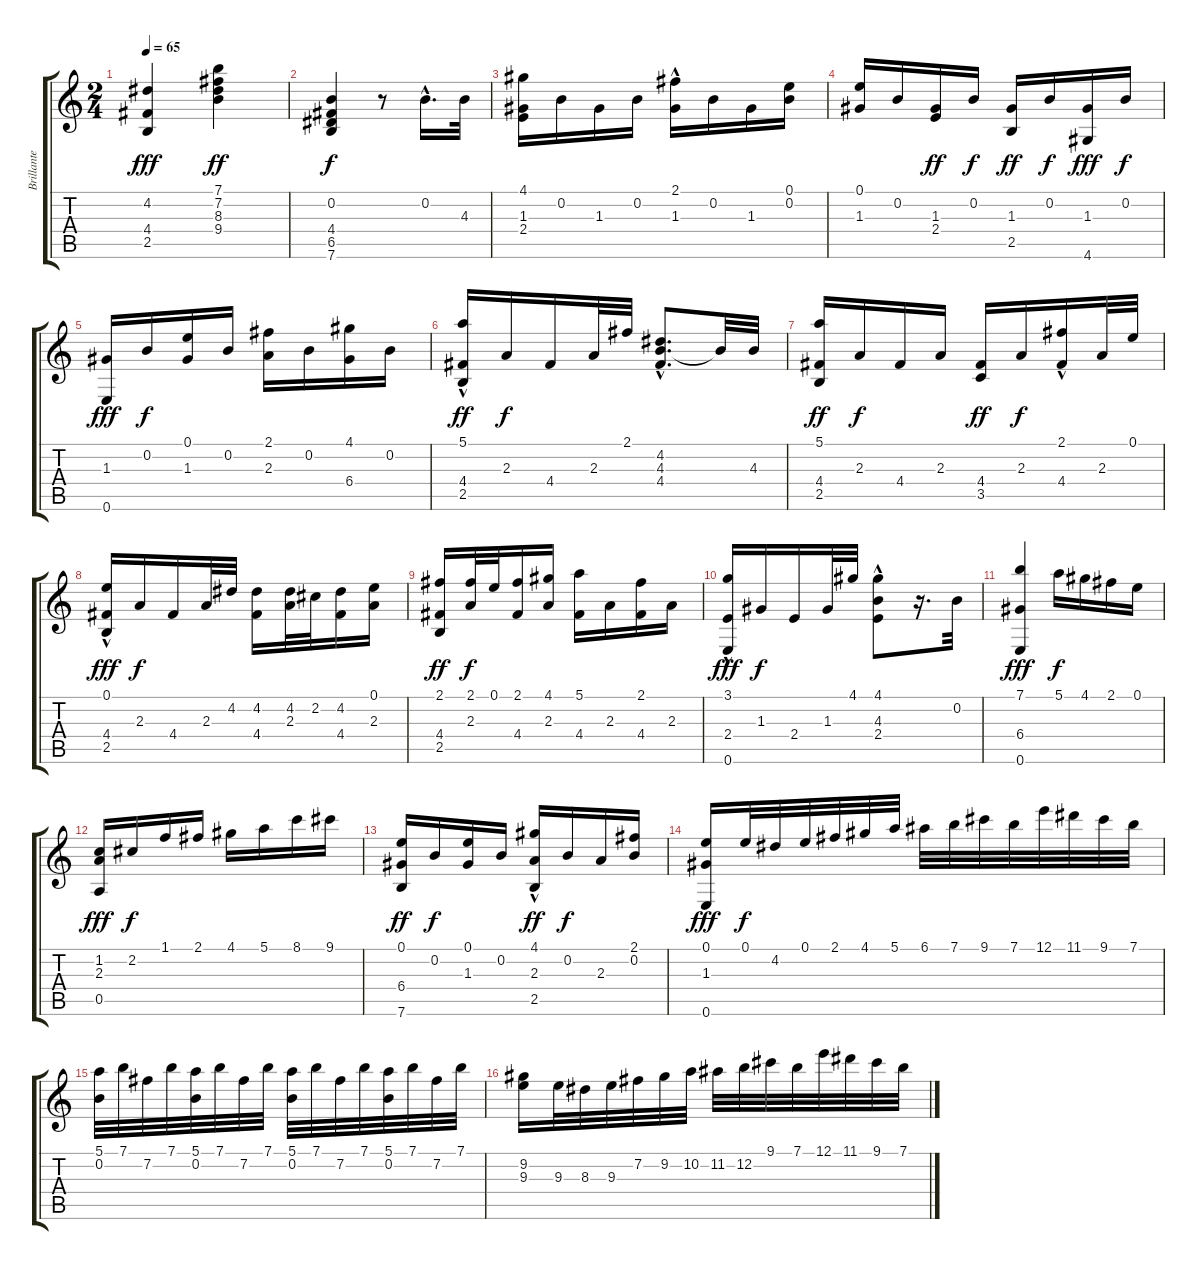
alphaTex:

\track ("Brillante" "Brillante") {instrument acousticguitarnylon}
\staff {score tabs}
\tuning (E4 B3 G3 D3 A2 E2) {hide}
\ts (2 4)
\tempo 65
\clef g2
\ks c
(4.2 4.4 2.5).4{dy fff} (7.1 7.2 8.3 9.4).4{dy ff} |
(0.2 4.4 6.5 7.6).4{dy f} r.8 0.2{hac}.16{d} 4.3.32 |
(4.1 1.3 2.4).16 0.2.16 1.3.16 0.2.16 (2.1{hac} 1.3).16 0.2.16 1.3.16 (0.1 0.2).16 |
(0.1 1.3).16 0.2.16 (1.3 2.4).16{dy ff} 0.2.16{dy f} (1.3 2.5).16{dy ff} 0.2.16{dy f} (1.3 4.6).16{dy fff} 0.2.16{dy f} |
(1.3 0.6).16{dy fff} 0.2.16{dy f} (0.1 1.3).16 0.2.16 (2.1 2.3).16 0.2.16 (4.1 6.4).16 0.2.16 |
(5.1{hac} 4.4 2.5).16{dy ff} 2.3.16{dy f} 4.4.16 2.3.32 2.1.32 (4.2 4.3{hac} 4.4).8{d} 4.3{t}.32 4.3.32 |
(5.1 4.4 2.5).16{dy ff} 2.3.16{dy f} 4.4.16 2.3.16 (4.4 3.5).16{dy ff} 2.3.16{dy f} (2.1{hac} 4.4).16 2.3.32 0.1.32 |
(0.1{hac} 4.4 2.5).16{dy fff} 2.3.16{dy f} 4.4.16 2.3.32 4.2.32 (4.2 4.4).16 (4.2 2.3).32 2.2.32 (4.2 4.4).16 (0.1 2.3).16 |
(2.1 4.4 2.5).16{dy ff} (2.1 2.3).32{dy f} 0.1.32 (2.1 4.4).16 (4.1 2.3).16 (5.1 4.4).16 2.3.16 (2.1 4.4).16 2.3.16 |
(3.1{hac} 2.4 0.6).16{dy fff} 1.3.16{dy f} 2.4.16 1.3.32 4.1.32 (4.1 4.3{hac} 2.4).8 r.16{d} 0.2.32 |
(7.1 6.4 0.6).4{dy fff} 5.1.16{dy f} 4.1.16 2.1.16 0.1.16 |
(1.2 2.3 0.5).16{dy fff} 2.2.16{dy f} 1.1.16 2.1.16 4.1.16 5.1.16 8.1.16 9.1.16 |
(0.1 6.4 7.6).16{dy ff} 0.2.16{dy f} (0.1 1.3).16 0.2.16 (4.1{hac} 2.3 2.5).16{dy ff} 0.2.16{dy f} 2.3.16 (2.1 0.2).16 |
(0.1 1.3 0.6).16{dy fff} 0.1.32{dy f} 4.2.32 0.1.32 2.1.32 4.1.32 5.1.32 6.1.32 7.1.32 9.1.32 7.1.32 12.1.32 11.1.32 9.1.32 7.1.32 |
(5.1 0.2).32 7.1.32 7.2.32 7.1.32 (5.1 0.2).32 7.1.32 7.2.32 7.1.32 (5.1 0.2).32 7.1.32 7.2.32 7.1.32 (5.1 0.2).32 7.1.32 7.2.32 7.1.32 |
(9.2 9.3).16 9.3.32 8.3.32 9.3.32 7.2.32 9.2.32 10.2.32 11.2.32 12.2.32 9.1.32 7.1.32 12.1.32 11.1.32 9.1.32 7.1.32
